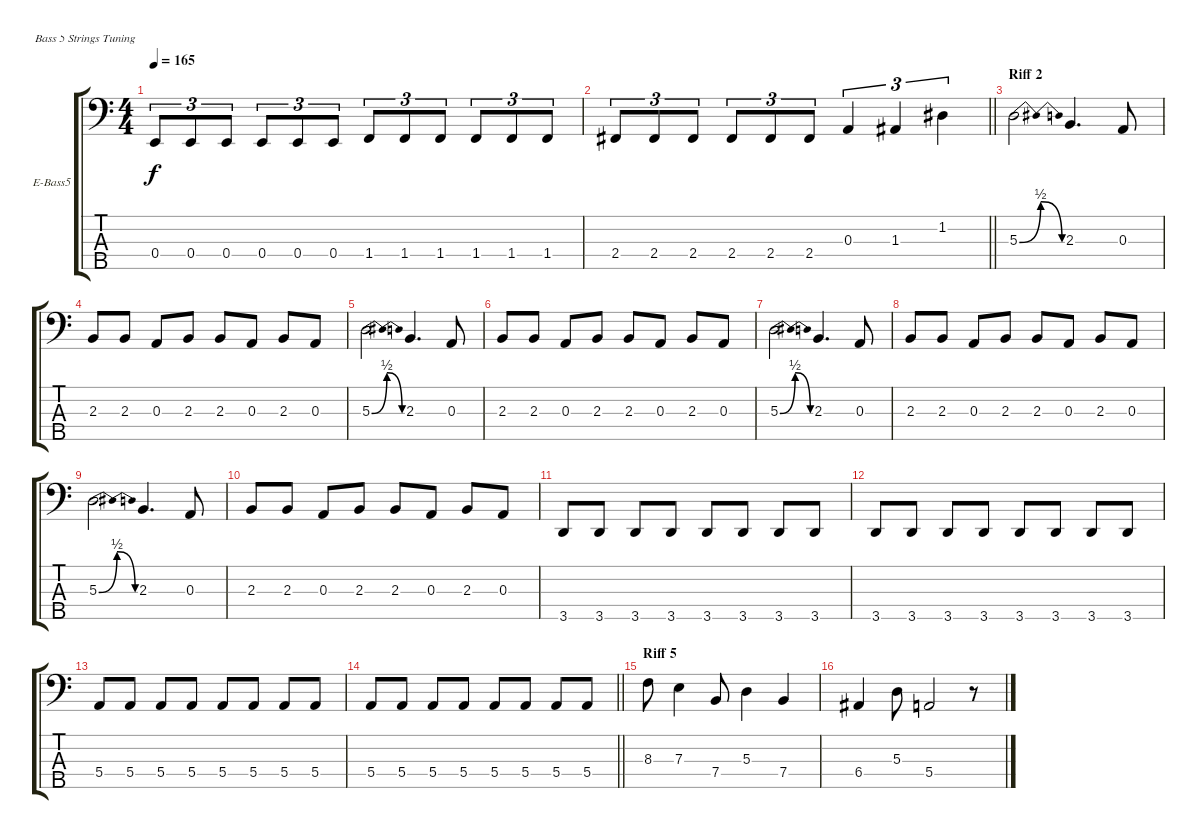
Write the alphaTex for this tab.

\bracketExtendMode groupsimilarinstruments
\firstSystemTrackNameOrientation horizontal
\otherSystemsTrackNameOrientation horizontal
\track ("Bass" "E-Bass5") {instrument electricbassfinger}
\staff {score tabs}
\tuning (G2 D2 A1 E1 B0)
\ts (4 4)
\tempo 165
\clef f4
\scale
0.333333
\ks c
0.4.8{tu (3 2) dy f} 0.4.8{tu (3 2)} 0.4.8{tu (3 2)} 0.4.8{tu (3 2)} 0.4.8{tu (3 2)} 0.4.8{tu (3 2)} 1.4.8{tu (3 2)} 1.4.8{tu (3 2)} 1.4.8{tu (3 2)} 1.4.8{tu (3 2)} 1.4.8{tu (3 2)} 1.4.8{tu (3 2)} |
\scale
0.333333
\barLineRight lightlight
2.4.8{tu (3 2)} 2.4.8{tu (3 2)} 2.4.8{tu (3 2)} 2.4.8{tu (3 2)} 2.4.8{tu (3 2)} 2.4.8{tu (3 2)} 0.3.4{tu (3 2)} 1.3.4{tu (3 2)} 1.2.4{tu (3 2)} |
\section ("" "Riff 2")
\scale
0.333333 5.3{be (bendrelease 0 0 30 2 30 2 60 0)}.2 2.3.4{d} 0.3.8 |
\scale
0.333333 2.3.8 2.3.8 0.3.8 2.3.8 2.3.8 0.3.8 2.3.8 0.3.8 |
\scale
0.333333 5.3{be (bendrelease 0 0 30 2 30 2 60 0)}.2 2.3.4{d} 0.3.8 |
\scale
0.333333 2.3.8 2.3.8 0.3.8 2.3.8 2.3.8 0.3.8 2.3.8 0.3.8 |
\scale
0.333333 5.3{be (bendrelease 0 0 30 2 30 2 60 0)}.2 2.3.4{d} 0.3.8 |
\scale
0.333333 2.3.8 2.3.8 0.3.8 2.3.8 2.3.8 0.3.8 2.3.8 0.3.8 |
\scale
0.333333 5.3{be (bendrelease 0 0 30 2 30 2 60 0)}.2 2.3.4{d} 0.3.8 |
\scale
0.333333 2.3.8 2.3.8 0.3.8 2.3.8 2.3.8 0.3.8 2.3.8 0.3.8 |
\scale
0.333333 3.5.8 3.5.8 3.5.8 3.5.8 3.5.8 3.5.8 3.5.8 3.5.8 |
\scale
0.333333 3.5.8 3.5.8 3.5.8 3.5.8 3.5.8 3.5.8 3.5.8 3.5.8 |
\scale
0.333333 5.4.8 5.4.8 5.4.8 5.4.8 5.4.8 5.4.8 5.4.8 5.4.8 |
\scale
0.333333
\barLineRight lightlight
5.4.8 5.4.8 5.4.8 5.4.8 5.4.8 5.4.8 5.4.8 5.4.8 |
\section ("" "Riff 5")
\scale
0.333333 8.3.8 7.3.4 7.4.8 5.3.4 7.4.4 |
\scale
0.333333 6.4.4 5.3.8 5.4.2 r.8
